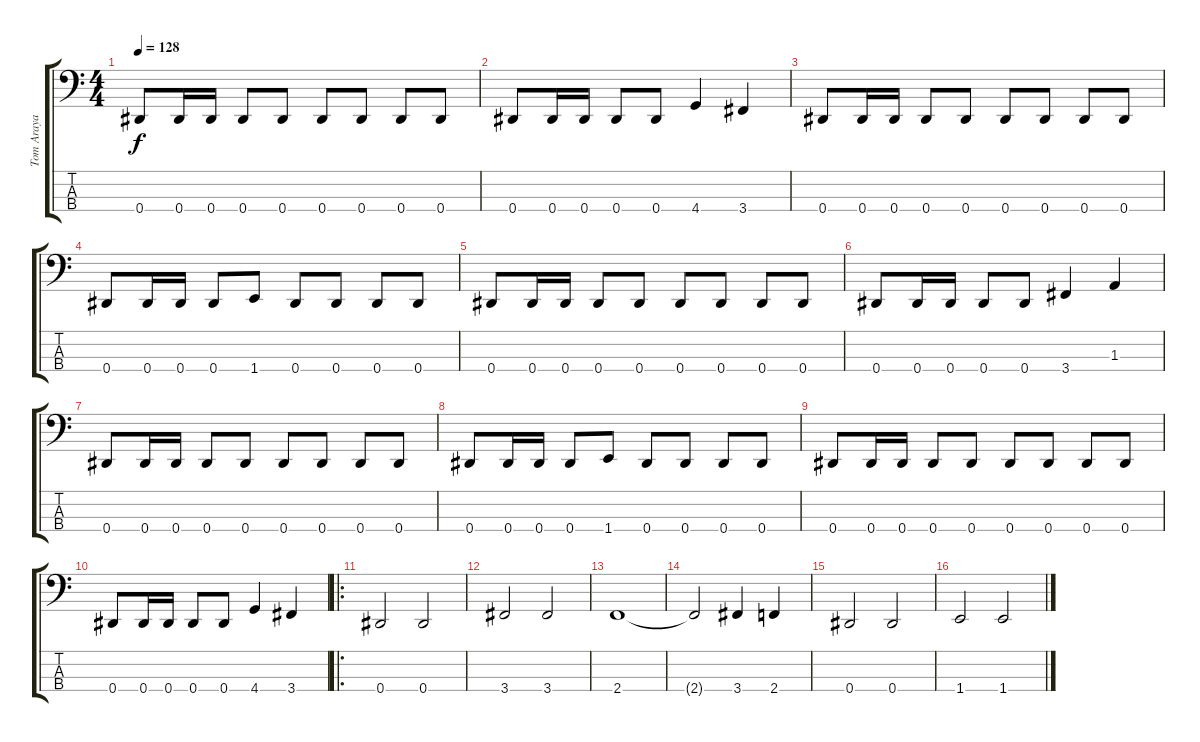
\track ("Tom Araya (Bass)" "Tom Araya ") {instrument electricbasspick}
\staff {score tabs}
\tuning (Gb2 Db2 Ab1 Eb1) {hide}
\ts (4 4)
\tempo 128
\clef f4
\ks c
0.4.8{dy f} 0.4.16 0.4.16 0.4.8 0.4.8 0.4.8 0.4.8 0.4.8 0.4.8 |
0.4.8 0.4.16 0.4.16 0.4.8 0.4.8 4.4.4 3.4.4 |
0.4.8 0.4.16 0.4.16 0.4.8 0.4.8 0.4.8 0.4.8 0.4.8 0.4.8 |
0.4.8 0.4.16 0.4.16 0.4.8 1.4.8 0.4.8 0.4.8 0.4.8 0.4.8 |
0.4.8 0.4.16 0.4.16 0.4.8 0.4.8 0.4.8 0.4.8 0.4.8 0.4.8 |
0.4.8 0.4.16 0.4.16 0.4.8 0.4.8 3.4.4 1.3.4 |
0.4.8 0.4.16 0.4.16 0.4.8 0.4.8 0.4.8 0.4.8 0.4.8 0.4.8 |
0.4.8 0.4.16 0.4.16 0.4.8 1.4.8 0.4.8 0.4.8 0.4.8 0.4.8 |
0.4.8 0.4.16 0.4.16 0.4.8 0.4.8 0.4.8 0.4.8 0.4.8 0.4.8 |
0.4.8 0.4.16 0.4.16 0.4.8 0.4.8 4.4.4 3.4.4 |
\ro
0.4.2 0.4.2 |
3.4.2 3.4.2 |
2.4.1 |
2.4{t}.2 3.4.4 2.4.4 |
0.4.2 0.4.2 |
1.4.2 1.4.2
